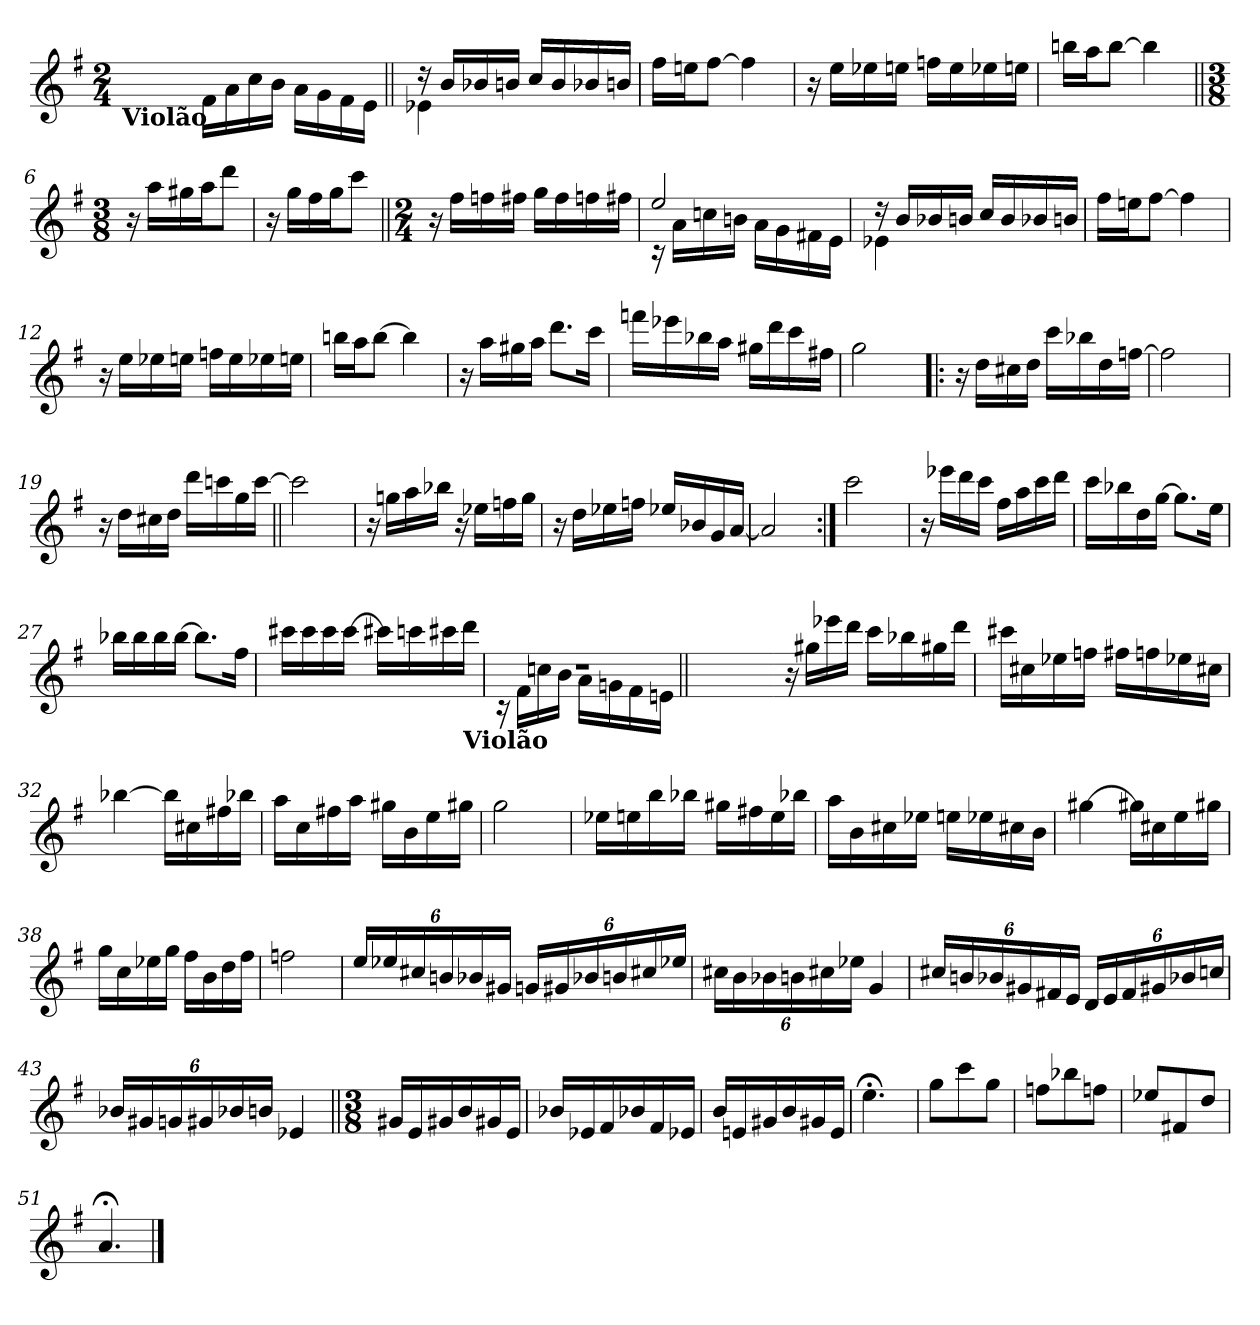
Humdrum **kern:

**kern
*part1
*staff1
*clefG2
*k[f#]
*G:
*M2/4
=1
!LO:TX:b:B:t=Violão
2ryy
16f#!\LL
16a!\
16cc!\
16b!\JJ
16a!\LL
16g!\
16f#!\
16e!\JJ
=2||
*^
16rdd	4e-X!\
16b/LL	.
16b-X/	.
16bn/JJ	.
16cc/LL	4ryy
16b/	.
16b-X/	.
16bn/JJ	.
*v	*v
=3
16ff#\LL
16een\J
[8ff#\J
4ff#\]
=4
16r
16ee\LL
16ee-X\
16een\JJ
16ffn\LL
16ee\
16ee-X\
16een\JJ
!!LO:LB:g=z
=5
16bbn\LL
16aa\J
[8bb\J
4bb\]
=6||
*M3/8
16r
16aa\LL
16gg#X\
16aa\J
8ddd\J
=7
16r
16gg\LL
16ff#\
16gg\J
8ccc\J
=8||
*M2/4
16r
16ff#\LL
16ffn\
16ff#X\JJ
16gg\LL
16ff#\
16ffn\
16ff#X\JJ
!!LO:LB:g=z
=9
*^
2ee/	16rc
.	16a!\LL
.	16ccn!\
.	16bn!\JJ
.	16a!\LL
.	16g!\
.	16f#X!\
.	16e!\JJ
=10	=10
16rdd	4e-X!\
16b/LL	.
16b-X/	.
16bn/JJ	.
16cc/LL	4ryy
16b/	.
16b-X/	.
16bn/JJ	.
*v	*v
=11
16ff#\LL
16een\J
[8ff#\J
4ff#\]
=12
16r
16ee\LL
16ee-X\
16een\JJ
16ffn\LL
16ee\
16ee-X\
16een\JJ
!!LO:LB:g=z
=13
16bbn\LL
16aa\J
[8bb\J
4bb\]
=14
16r
16aa\LL
16gg#X\
16aa\JJ
8.ddd\L
16ccc\Jk
=15
16fffn\LL
16eee-X\
16bb-X\
16aa\JJ
16gg#X\LL
16ddd\
16ccc\
16ff#X\JJ
=16
2gg\
!!LO:LB:g=z
=17!|:
16r
16dd\LL
16cc#X\
16dd\JJ
16ccc\LL
16bb-X\
16dd\
[16ffn\JJ
=18
2ffn\]
=19
16r
16dd\LL
16cc#X\
16dd\JJ
16ddd\LL
16cccn\
16gg\
[16ccc\JJ
!!LO:LB:g=z
=20||
2ccc\]
=21
16r
16ggn\LL
16aa\
16bb-X\JJ
16r
16ee-X\LL
16ffn\
16gg\JJ
=22
16r
16dd\LL
16ee-X\
16ffn\JJ
16ee-X/LL
16b-X/
16g/
[16a/JJ
=23
2a/]
!!LO:LB:g=z
=24:|!
2ccc\
=25
16r
16eee-X\LL
16ddd\
16ccc\JJ
16ff#\LL
16aa\
16ccc\
16ddd\JJ
=26
16ccc\LL
16bb-X\
16dd\
[16gg\JJ
8.gg\L]
16ee\Jk
=27
16bb-X\LL
16bb-\
16bb-\
[16bb-\JJ
8.bb-\L]
16ff#\Jk
!!LO:LB:g=z
=28
16ccc#X\LL
16ccc#\
16ccc#\
[16ccc#\JJ
16ccc#X\LL]
16cccn\
16ccc#X\
!LO:TX:b:B:t=Violão
16ddd\JJ
=29
*^
2rdd	16rc
.	16f#\LL
.	16ccn\
.	16b\JJ
.	16a\LL
.	16gn\
.	16f#\
.	16en\JJ
*v	*v
=29X291||
2ryy
!!LO:LB:g=z
=30-
16r
16gg#X\LL
16eee-X\
16ddd\JJ
16ccc\LL
16bb-X\
16gg#X\
16ddd\JJ
=31
16ccc#X\LL
16cc#X\
16ee-X\
16ffn\JJ
16ff#X\LL
16ffn\
16ee-X\
16cc#X\JJ
=32
[4bb-X\
16bb-\LL]
16cc#X\
16ff#X\
16bb-X\JJ
=33
16aa\LL
16cc\
16ff#X\
16aa\JJ
16gg#X\LL
16b\
16ee\
16gg#X\JJ
!!LO:PB:g=z
=34
2gg\
=35
16ee-X\LL
16een\
16bb\
16bb-X\JJ
16gg#X\LL
16ff#X\
16ee\
16bb-X\JJ
=36
16aa\LL
16b\
16cc#X\
16ee-X\JJ
16een\LL
16ee-X\
16cc#X\
16b\JJ
!!LO:LB:g=z
=37
[4gg#X\
16gg#X\LL]
16cc#X\
16ee\
16gg#X\JJ
=38
16gg\LL
16cc\
16ee-X\
16gg\JJ
16ff#\LL
16b\
16dd\
16ff#\JJ
=39
2ffn\
=40
24ee/LL
24ee-X/
24cc#X/
24bn/
24b-X/
24g#X/JJ
24gn/LL
24g#X/
24b-X/
24bn/
24cc#X/
24ee-X/JJ
!!LO:LB:g=z
=41
24cc#X\LL
24b\
24b-X\
24bn\
24cc#X\
24ee-X\JJ
4g/
=42
24cc#X/LL
24bn/
24b-X/
24g#X/
24f#X/
24e/JJ
24d/LL
24e/
24f#/
24g#X/
24b-X/
24ccn/JJ
=43
24b-X/LL
24g#X/
24gn/
24g#X/
24b-X/
24bn/JJ
4e-X/
!!LO:LB:g=z
=44||
*M3/8
16g#X/LL
16e/
16g#X/
16b/
16g#X/
16e/JJ
=45
16b-X/LL
16e-X/
16f#/
16b-X/
16f#/
16e-X/JJ
=46
16b/LL
16en/
16g#X/
16b/
16g#X/
16e/JJ
=47
4.ee;<\
=48
8gg\L
8ccc\
8gg\J
!!LO:LB:g=z
=49
8ffn\L
8bb-X\
8ffn\J
=50
8ee-X/L
8f#X/
8dd/J
=51
4.a;</
==
*-
